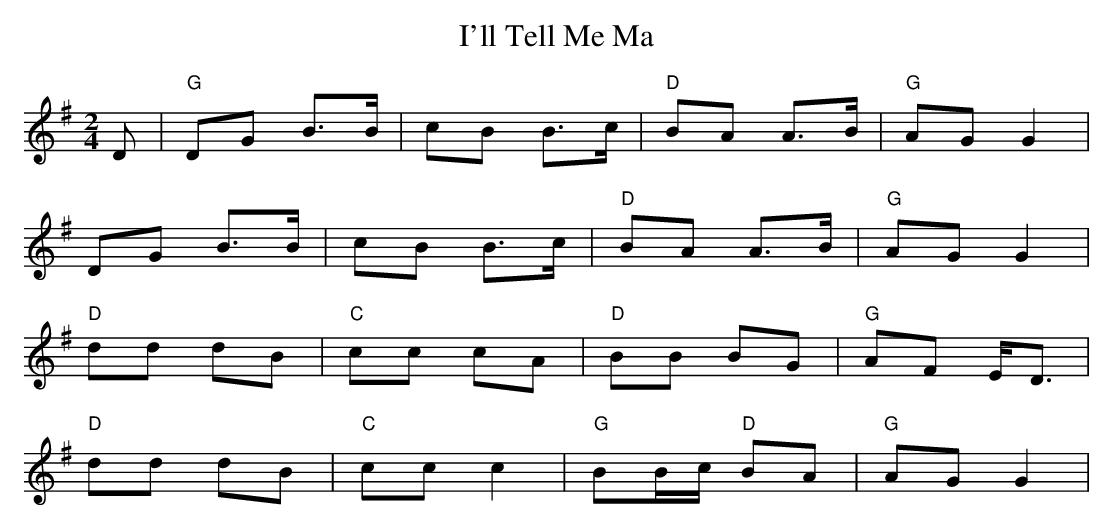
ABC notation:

X:1
T: I'll Tell Me Ma
M: 2/4
L: 1/8
K: Gmaj
D|"G"DG B>B|cB B>c|"D"BA A>B|"G"AG G2|
DG B>B|cB B>c|"D"BA A>B|"G"AG G2|
"D"dd dB|"C"cc cA|"D"BB BG|"G"AF E<D|
"D"dd dB|"C"cc c2|"G"BB/c/ "D"BA|"G "AG G2|
